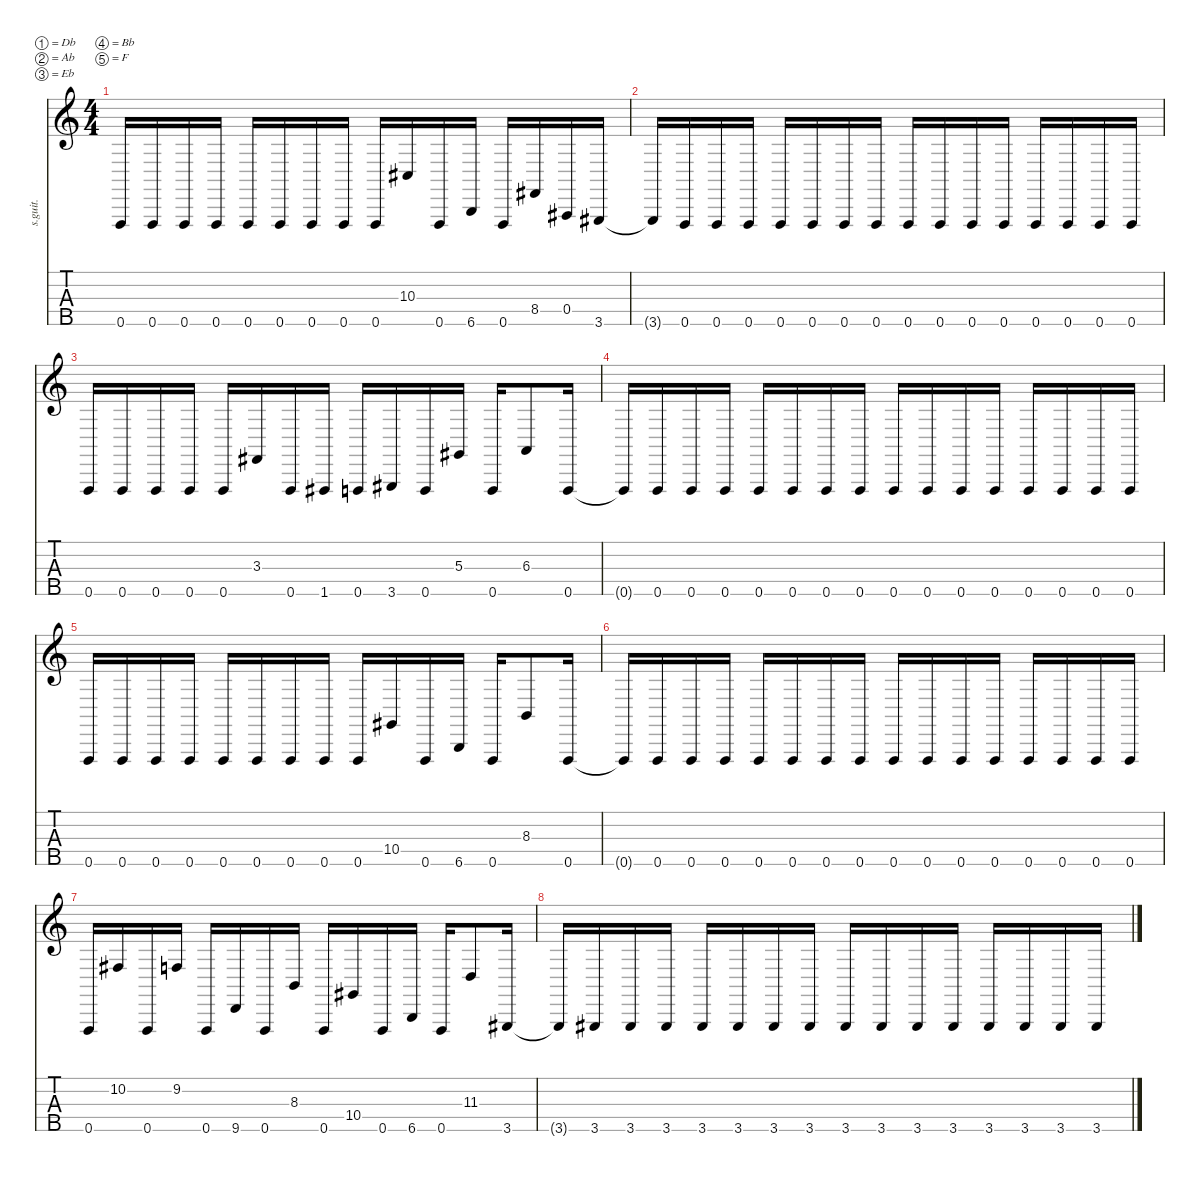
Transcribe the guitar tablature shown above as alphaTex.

\defaultSystemsLayout 4
\hideDynamics
\bracketExtendMode nobrackets
\track ("Dick Lövgren" "s.guit.") {instrument electricbassfinger}
\staff {score tabs}
\tuning (Db2 Ab1 Eb1 Bb0 F0)
\ts (4 4)
\tempo (110 hide)
\clef g2
\ks c
0.5.16{lyrics (0 "") lyrics (1 "") lyrics (2 "") lyrics (3 "") lyrics (4 "") dy f} 0.5.16{lyrics (0 "") lyrics (1 "") lyrics (2 "") lyrics (3 "") lyrics (4 "")} 0.5.16{lyrics (0 "") lyrics (1 "") lyrics (2 "") lyrics (3 "") lyrics (4 "")} 0.5.16{lyrics (0 "") lyrics (1 "") lyrics (2 "") lyrics (3 "") lyrics (4 "")} 0.5.16{lyrics (0 "") lyrics (1 "") lyrics (2 "") lyrics (3 "") lyrics (4 "")} 0.5.16{lyrics (0 "") lyrics (1 "") lyrics (2 "") lyrics (3 "") lyrics (4 "")} 0.5.16{lyrics (0 "") lyrics (1 "") lyrics (2 "") lyrics (3 "") lyrics (4 "")} 0.5.16{lyrics (0 "") lyrics (1 "") lyrics (2 "") lyrics (3 "") lyrics (4 "")} 0.5.16{lyrics (0 "") lyrics (1 "") lyrics (2 "") lyrics (3 "") lyrics (4 "")} 10.3{acc #}.16{lyrics (0 "") lyrics (1 "") lyrics (2 "") lyrics (3 "") lyrics (4 "")} 0.5.16{lyrics (0 "") lyrics (1 "") lyrics (2 "") lyrics (3 "") lyrics (4 "")} 6.5.16{lyrics (0 "") lyrics (1 "") lyrics (2 "") lyrics (3 "") lyrics (4 "")} 0.5.16{lyrics (0 "") lyrics (1 "") lyrics (2 "") lyrics (3 "") lyrics (4 "")} 8.4{acc #}.16{lyrics (0 "") lyrics (1 "") lyrics (2 "") lyrics (3 "") lyrics (4 "")} 0.4{acc #}.16{lyrics (0 "") lyrics (1 "") lyrics (2 "") lyrics (3 "") lyrics (4 "")} 3.5{acc #}.16{lyrics (0 "") lyrics (1 "") lyrics (2 "") lyrics (3 "") lyrics (4 "")} |
3.5{t acc #}.16{lyrics (0 "") lyrics (1 "") lyrics (2 "") lyrics (3 "") lyrics (4 "")} 0.5.16{lyrics (0 "") lyrics (1 "") lyrics (2 "") lyrics (3 "") lyrics (4 "")} 0.5.16{lyrics (0 "") lyrics (1 "") lyrics (2 "") lyrics (3 "") lyrics (4 "")} 0.5.16{lyrics (0 "") lyrics (1 "") lyrics (2 "") lyrics (3 "") lyrics (4 "")} 0.5.16{lyrics (0 "") lyrics (1 "") lyrics (2 "") lyrics (3 "") lyrics (4 "")} 0.5.16{lyrics (0 "") lyrics (1 "") lyrics (2 "") lyrics (3 "") lyrics (4 "")} 0.5.16{lyrics (0 "") lyrics (1 "") lyrics (2 "") lyrics (3 "") lyrics (4 "")} 0.5.16{lyrics (0 "") lyrics (1 "") lyrics (2 "") lyrics (3 "") lyrics (4 "")} 0.5.16{lyrics (0 "") lyrics (1 "") lyrics (2 "") lyrics (3 "") lyrics (4 "")} 0.5.16{lyrics (0 "") lyrics (1 "") lyrics (2 "") lyrics (3 "") lyrics (4 "")} 0.5.16{lyrics (0 "") lyrics (1 "") lyrics (2 "") lyrics (3 "") lyrics (4 "")} 0.5.16{lyrics (0 "") lyrics (1 "") lyrics (2 "") lyrics (3 "") lyrics (4 "")} 0.5.16{lyrics (0 "") lyrics (1 "") lyrics (2 "") lyrics (3 "") lyrics (4 "")} 0.5.16{lyrics (0 "") lyrics (1 "") lyrics (2 "") lyrics (3 "") lyrics (4 "")} 0.5.16{lyrics (0 "") lyrics (1 "") lyrics (2 "") lyrics (3 "") lyrics (4 "")} 0.5.16{lyrics (0 "") lyrics (1 "") lyrics (2 "") lyrics (3 "") lyrics (4 "")} |
0.5.16{lyrics (0 "") lyrics (1 "") lyrics (2 "") lyrics (3 "") lyrics (4 "")} 0.5.16{lyrics (0 "") lyrics (1 "") lyrics (2 "") lyrics (3 "") lyrics (4 "")} 0.5.16{lyrics (0 "") lyrics (1 "") lyrics (2 "") lyrics (3 "") lyrics (4 "")} 0.5.16{lyrics (0 "") lyrics (1 "") lyrics (2 "") lyrics (3 "") lyrics (4 "")} 0.5.16{lyrics (0 "") lyrics (1 "") lyrics (2 "") lyrics (3 "") lyrics (4 "")} 3.3{acc #}.16{lyrics (0 "") lyrics (1 "") lyrics (2 "") lyrics (3 "") lyrics (4 "")} 0.5.16{lyrics (0 "") lyrics (1 "") lyrics (2 "") lyrics (3 "") lyrics (4 "")} 1.5{acc #}.16{lyrics (0 "") lyrics (1 "") lyrics (2 "") lyrics (3 "") lyrics (4 "")} 0.5.16{lyrics (0 "") lyrics (1 "") lyrics (2 "") lyrics (3 "") lyrics (4 "")} 3.5{acc #}.16{lyrics (0 "") lyrics (1 "") lyrics (2 "") lyrics (3 "") lyrics (4 "")} 0.5.16{lyrics (0 "") lyrics (1 "") lyrics (2 "") lyrics (3 "") lyrics (4 "")} 5.3{acc #}.16{lyrics (0 "") lyrics (1 "") lyrics (2 "") lyrics (3 "") lyrics (4 "")} 0.5.16{lyrics (0 "") lyrics (1 "") lyrics (2 "") lyrics (3 "") lyrics (4 "")} 6.3.8{lyrics (0 "") lyrics (1 "") lyrics (2 "") lyrics (3 "") lyrics (4 "")} 0.5.16{lyrics (0 "") lyrics (1 "") lyrics (2 "") lyrics (3 "") lyrics (4 "")} |
0.5{t}.16{lyrics (0 "") lyrics (1 "") lyrics (2 "") lyrics (3 "") lyrics (4 "")} 0.5.16{lyrics (0 "") lyrics (1 "") lyrics (2 "") lyrics (3 "") lyrics (4 "")} 0.5.16{lyrics (0 "") lyrics (1 "") lyrics (2 "") lyrics (3 "") lyrics (4 "")} 0.5.16{lyrics (0 "") lyrics (1 "") lyrics (2 "") lyrics (3 "") lyrics (4 "")} 0.5.16{lyrics (0 "") lyrics (1 "") lyrics (2 "") lyrics (3 "") lyrics (4 "")} 0.5.16{lyrics (0 "") lyrics (1 "") lyrics (2 "") lyrics (3 "") lyrics (4 "")} 0.5.16{lyrics (0 "") lyrics (1 "") lyrics (2 "") lyrics (3 "") lyrics (4 "")} 0.5.16{lyrics (0 "") lyrics (1 "") lyrics (2 "") lyrics (3 "") lyrics (4 "")} 0.5.16{lyrics (0 "") lyrics (1 "") lyrics (2 "") lyrics (3 "") lyrics (4 "")} 0.5.16{lyrics (0 "") lyrics (1 "") lyrics (2 "") lyrics (3 "") lyrics (4 "")} 0.5.16{lyrics (0 "") lyrics (1 "") lyrics (2 "") lyrics (3 "") lyrics (4 "")} 0.5.16{lyrics (0 "") lyrics (1 "") lyrics (2 "") lyrics (3 "") lyrics (4 "")} 0.5.16{lyrics (0 "") lyrics (1 "") lyrics (2 "") lyrics (3 "") lyrics (4 "")} 0.5.16{lyrics (0 "") lyrics (1 "") lyrics (2 "") lyrics (3 "") lyrics (4 "")} 0.5.16{lyrics (0 "") lyrics (1 "") lyrics (2 "") lyrics (3 "") lyrics (4 "")} 0.5.16{lyrics (0 "") lyrics (1 "") lyrics (2 "") lyrics (3 "") lyrics (4 "")} |
0.5.16{lyrics (0 "") lyrics (1 "") lyrics (2 "") lyrics (3 "") lyrics (4 "")} 0.5.16{lyrics (0 "") lyrics (1 "") lyrics (2 "") lyrics (3 "") lyrics (4 "")} 0.5.16{lyrics (0 "") lyrics (1 "") lyrics (2 "") lyrics (3 "") lyrics (4 "")} 0.5.16{lyrics (0 "") lyrics (1 "") lyrics (2 "") lyrics (3 "") lyrics (4 "")} 0.5.16{lyrics (0 "") lyrics (1 "") lyrics (2 "") lyrics (3 "") lyrics (4 "")} 0.5.16{lyrics (0 "") lyrics (1 "") lyrics (2 "") lyrics (3 "") lyrics (4 "")} 0.5.16{lyrics (0 "") lyrics (1 "") lyrics (2 "") lyrics (3 "") lyrics (4 "")} 0.5.16{lyrics (0 "") lyrics (1 "") lyrics (2 "") lyrics (3 "") lyrics (4 "")} 0.5.16{lyrics (0 "") lyrics (1 "") lyrics (2 "") lyrics (3 "") lyrics (4 "")} 10.4{acc #}.16{lyrics (0 "") lyrics (1 "") lyrics (2 "") lyrics (3 "") lyrics (4 "")} 0.5.16{lyrics (0 "") lyrics (1 "") lyrics (2 "") lyrics (3 "") lyrics (4 "")} 6.5.16{lyrics (0 "") lyrics (1 "") lyrics (2 "") lyrics (3 "") lyrics (4 "")} 0.5.16{lyrics (0 "") lyrics (1 "") lyrics (2 "") lyrics (3 "") lyrics (4 "")} 8.3.8{lyrics (0 "") lyrics (1 "") lyrics (2 "") lyrics (3 "") lyrics (4 "")} 0.5.16{lyrics (0 "") lyrics (1 "") lyrics (2 "") lyrics (3 "") lyrics (4 "")} |
0.5{t}.16{lyrics (0 "") lyrics (1 "") lyrics (2 "") lyrics (3 "") lyrics (4 "")} 0.5.16{lyrics (0 "") lyrics (1 "") lyrics (2 "") lyrics (3 "") lyrics (4 "")} 0.5.16{lyrics (0 "") lyrics (1 "") lyrics (2 "") lyrics (3 "") lyrics (4 "")} 0.5.16{lyrics (0 "") lyrics (1 "") lyrics (2 "") lyrics (3 "") lyrics (4 "")} 0.5.16{lyrics (0 "") lyrics (1 "") lyrics (2 "") lyrics (3 "") lyrics (4 "")} 0.5.16{lyrics (0 "") lyrics (1 "") lyrics (2 "") lyrics (3 "") lyrics (4 "")} 0.5.16{lyrics (0 "") lyrics (1 "") lyrics (2 "") lyrics (3 "") lyrics (4 "")} 0.5.16{lyrics (0 "") lyrics (1 "") lyrics (2 "") lyrics (3 "") lyrics (4 "")} 0.5.16{lyrics (0 "") lyrics (1 "") lyrics (2 "") lyrics (3 "") lyrics (4 "")} 0.5.16{lyrics (0 "") lyrics (1 "") lyrics (2 "") lyrics (3 "") lyrics (4 "")} 0.5.16{lyrics (0 "") lyrics (1 "") lyrics (2 "") lyrics (3 "") lyrics (4 "")} 0.5.16{lyrics (0 "") lyrics (1 "") lyrics (2 "") lyrics (3 "") lyrics (4 "")} 0.5.16{lyrics (0 "") lyrics (1 "") lyrics (2 "") lyrics (3 "") lyrics (4 "")} 0.5.16{lyrics (0 "") lyrics (1 "") lyrics (2 "") lyrics (3 "") lyrics (4 "")} 0.5.16{lyrics (0 "") lyrics (1 "") lyrics (2 "") lyrics (3 "") lyrics (4 "")} 0.5.16{lyrics (0 "") lyrics (1 "") lyrics (2 "") lyrics (3 "") lyrics (4 "")} |
0.5.16{lyrics (0 "") lyrics (1 "") lyrics (2 "") lyrics (3 "") lyrics (4 "")} 10.2{acc #}.16{lyrics (0 "") lyrics (1 "") lyrics (2 "") lyrics (3 "") lyrics (4 "")} 0.5.16{lyrics (0 "") lyrics (1 "") lyrics (2 "") lyrics (3 "") lyrics (4 "")} 9.2.16{lyrics (0 "") lyrics (1 "") lyrics (2 "") lyrics (3 "") lyrics (4 "")} 0.5.16{lyrics (0 "") lyrics (1 "") lyrics (2 "") lyrics (3 "") lyrics (4 "")} 9.5.16{lyrics (0 "") lyrics (1 "") lyrics (2 "") lyrics (3 "") lyrics (4 "")} 0.5.16{lyrics (0 "") lyrics (1 "") lyrics (2 "") lyrics (3 "") lyrics (4 "")} 8.3.16{lyrics (0 "") lyrics (1 "") lyrics (2 "") lyrics (3 "") lyrics (4 "")} 0.5.16{lyrics (0 "") lyrics (1 "") lyrics (2 "") lyrics (3 "") lyrics (4 "")} 10.4{acc #}.16{lyrics (0 "") lyrics (1 "") lyrics (2 "") lyrics (3 "") lyrics (4 "")} 0.5.16{lyrics (0 "") lyrics (1 "") lyrics (2 "") lyrics (3 "") lyrics (4 "")} 6.5.16{lyrics (0 "") lyrics (1 "") lyrics (2 "") lyrics (3 "") lyrics (4 "")} 0.5.16{lyrics (0 "") lyrics (1 "") lyrics (2 "") lyrics (3 "") lyrics (4 "")} 11.3.8{lyrics (0 "") lyrics (1 "") lyrics (2 "") lyrics (3 "") lyrics (4 "")} 3.5{acc #}.16{lyrics (0 "") lyrics (1 "") lyrics (2 "") lyrics (3 "") lyrics (4 "")} |
3.5{t acc #}.16{lyrics (0 "") lyrics (1 "") lyrics (2 "") lyrics (3 "") lyrics (4 "")} 3.5{acc #}.16{lyrics (0 "") lyrics (1 "") lyrics (2 "") lyrics (3 "") lyrics (4 "")} 3.5{acc #}.16{lyrics (0 "") lyrics (1 "") lyrics (2 "") lyrics (3 "") lyrics (4 "")} 3.5{acc #}.16{lyrics (0 "") lyrics (1 "") lyrics (2 "") lyrics (3 "") lyrics (4 "")} 3.5{acc #}.16{lyrics (0 "") lyrics (1 "") lyrics (2 "") lyrics (3 "") lyrics (4 "")} 3.5{acc #}.16{lyrics (0 "") lyrics (1 "") lyrics (2 "") lyrics (3 "") lyrics (4 "")} 3.5{acc #}.16{lyrics (0 "") lyrics (1 "") lyrics (2 "") lyrics (3 "") lyrics (4 "")} 3.5{acc #}.16{lyrics (0 "") lyrics (1 "") lyrics (2 "") lyrics (3 "") lyrics (4 "")} 3.5{acc #}.16{lyrics (0 "") lyrics (1 "") lyrics (2 "") lyrics (3 "") lyrics (4 "")} 3.5{acc #}.16{lyrics (0 "") lyrics (1 "") lyrics (2 "") lyrics (3 "") lyrics (4 "")} 3.5{acc #}.16{lyrics (0 "") lyrics (1 "") lyrics (2 "") lyrics (3 "") lyrics (4 "")} 3.5{acc #}.16{lyrics (0 "") lyrics (1 "") lyrics (2 "") lyrics (3 "") lyrics (4 "")} 3.5{acc #}.16{lyrics (0 "") lyrics (1 "") lyrics (2 "") lyrics (3 "") lyrics (4 "")} 3.5{acc #}.16{lyrics (0 "") lyrics (1 "") lyrics (2 "") lyrics (3 "") lyrics (4 "")} 3.5{acc #}.16{lyrics (0 "") lyrics (1 "") lyrics (2 "") lyrics (3 "") lyrics (4 "")} 3.5{acc #}.16{lyrics (0 "") lyrics (1 "") lyrics (2 "") lyrics (3 "") lyrics (4 "")}
